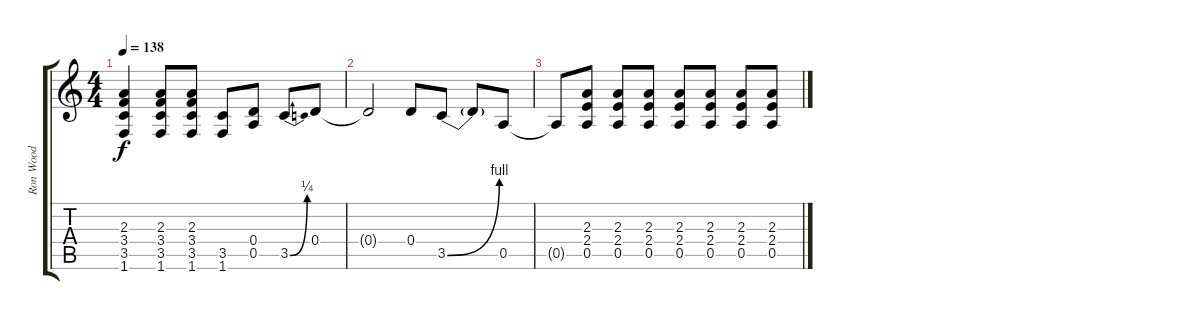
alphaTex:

\track ("Ron Wood" "Ron Wood") {instrument overdrivenguitar}
\staff {score tabs}
\tuning (E4 B3 G3 D3 A2 E2) {hide}
\ts (4 4)
\tempo 138
\clef g2
\ks c
(2.3{t} 3.4{t} 3.5{t} 1.6{t}).4{dy f} (2.3 3.4 3.5 1.6).8 (2.3 3.4 3.5 1.6).8 (3.5 1.6).8 (0.4 0.5).8 3.5{be (bend 0 0 60 1)}.8 0.4.8 |
0.4{t}.2{volume 0} 0.4.8 3.5{be (bend 0 0 60 4)}.8 3.5{t}.8 0.5.8 |
0.5{t}.8 (2.3 2.4 0.5).8 (2.3 2.4 0.5).8 (2.3 2.4 0.5).8 (2.3 2.4 0.5).8 (2.3 2.4 0.5).8 (2.3 2.4 0.5).8 (2.3 2.4 0.5).8
